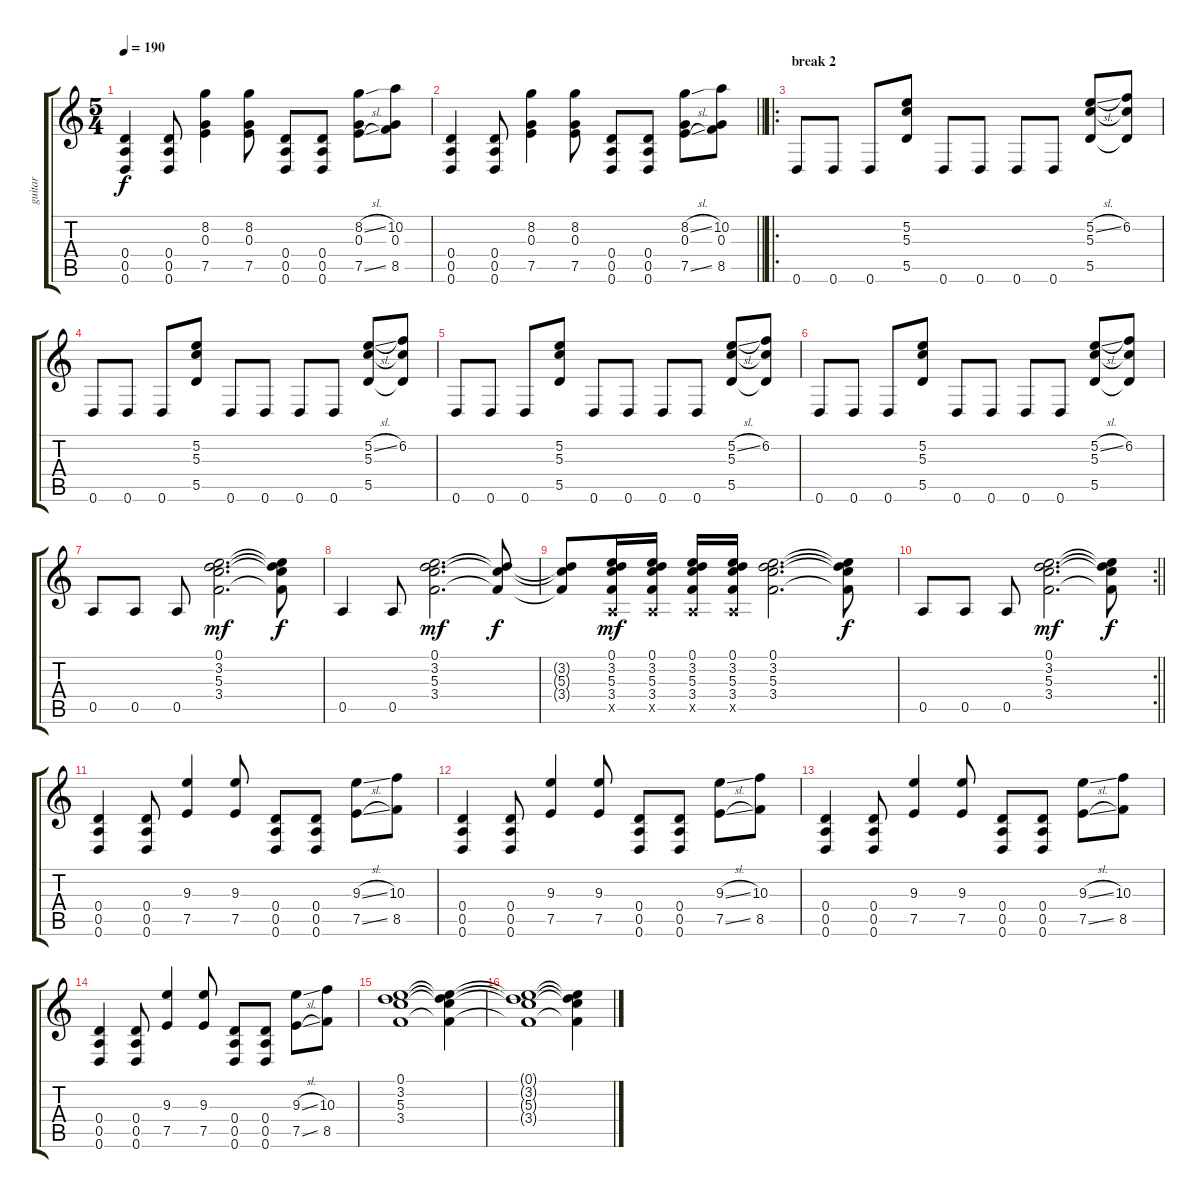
\track ("guitar" "guitar") {instrument overdrivenguitar}
\staff {score tabs}
\tuning (E4 B3 G3 D3 A2 D2) {hide}
\ts (5 4)
\tempo 190
\clef g2
\ks c
(0.4 0.5 0.6).4{dy f} (0.4 0.5 0.6).8 (8.2 0.3 7.5).4 (8.2 0.3 7.5).8 (0.4 0.5 0.6).8 (0.4 0.5 0.6).8 (8.2{sl} 0.3 7.5{sl}).8 (10.2 0.3 8.5).8 |
\barLineRight lightlight
(0.4 0.5 0.6).4 (0.4 0.5 0.6).8 (8.2 0.3 7.5).4 (8.2 0.3 7.5).8 (0.4 0.5 0.6).8 (0.4 0.5 0.6).8 (8.2{sl} 0.3 7.5{sl}).8 (10.2 0.3 8.5).8 |
\ro
\section ("" "break 2")
0.6.8 0.6.8 0.6.8 (5.2 5.3 5.5).8 0.6.8 0.6.8 0.6.8 0.6.8 (5.2{sl} 5.3 5.5).8 (6.2 5.3{t} 5.5{t}).8 |
0.6.8 0.6.8 0.6.8 (5.2 5.3 5.5).8 0.6.8 0.6.8 0.6.8 0.6.8 (5.2{sl} 5.3 5.5).8 (6.2 5.3{t} 5.5{t}).8 |
0.6.8 0.6.8 0.6.8 (5.2 5.3 5.5).8 0.6.8 0.6.8 0.6.8 0.6.8 (5.2{sl} 5.3 5.5).8 (6.2 5.3{t} 5.5{t}).8 |
0.6.8 0.6.8 0.6.8 (5.2 5.3 5.5).8 0.6.8 0.6.8 0.6.8 0.6.8 (5.2{sl} 5.3 5.5).8 (6.2 5.3{t} 5.5{t}).8 |
0.5.8 0.5.8 0.5.8 (0.1 3.2 5.3 3.4).2{d dy mf} (0.1{t} 3.2{t} 5.3{t} 3.4{t}).8{dy f} |
0.5.4 0.5.8 (0.1 3.2 5.3 3.4).2{d dy mf} (3.2{t} 5.3{t} 3.4{t}).8{dy f} |
(3.2{t} 5.3{t} 3.4{t}).8 (0.1 3.2 5.3 3.4 0.5{x}).16{dy mf} (0.1 3.2 5.3 3.4 0.5{x}).16 (0.1 3.2 5.3 3.4 0.5{x}).16 (0.1 3.2 5.3 3.4 0.5{x}).16 (0.1 3.2 5.3 3.4).2{d} (0.1{t} 3.2{t} 5.3{t} 3.4{t}).8{dy f} |
\rc 2
\barLineRight lightlight
0.5.8 0.5.8 0.5.8 (0.1 3.2 5.3 3.4).2{d dy mf} (0.1{t} 3.2{t} 5.3{t} 3.4{t}).8{dy f} |
(0.4 0.5 0.6).4 (0.4 0.5 0.6).8 (9.3 7.5).4 (9.3 7.5).8 (0.4 0.5 0.6).8 (0.4 0.5 0.6).8 (9.3{sl} 7.5{sl}).8 (10.3 8.5).8 |
(0.4 0.5 0.6).4 (0.4 0.5 0.6).8 (9.3 7.5).4 (9.3 7.5).8 (0.4 0.5 0.6).8 (0.4 0.5 0.6).8 (9.3{sl} 7.5{sl}).8 (10.3 8.5).8 |
(0.4 0.5 0.6).4 (0.4 0.5 0.6).8 (9.3 7.5).4 (9.3 7.5).8 (0.4 0.5 0.6).8 (0.4 0.5 0.6).8 (9.3{sl} 7.5{sl}).8 (10.3 8.5).8 |
(0.4 0.5 0.6).4 (0.4 0.5 0.6).8 (9.3 7.5).4 (9.3 7.5).8 (0.4 0.5 0.6).8 (0.4 0.5 0.6).8 (9.3{sl} 7.5{sl}).8 (10.3 8.5).8 |
(0.1 3.2 5.3 3.4).1 (0.1{t} 3.2{t} 5.3{t} 3.4{t}).4 |
(0.1{t} 3.2{t} 5.3{t} 3.4{t}).1 (0.1{t} 3.2{t} 5.3{t} 3.4{t}).4
